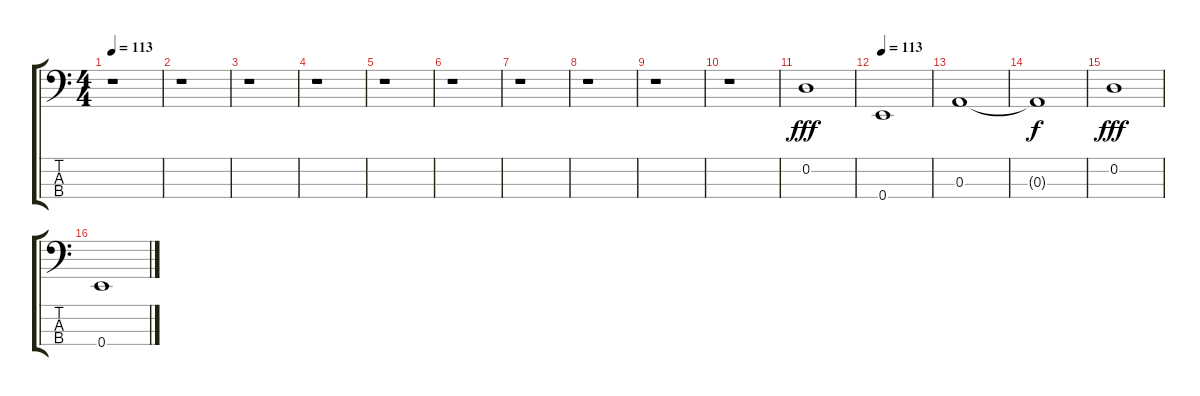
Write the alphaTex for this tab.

\track "" {instrument electricbassfinger}
\staff {score tabs}
\tuning (G2 D2 A1 E1) {hide}
\ts (4 4)
\tempo 113
\clef f4
\ks c
r.1{dy fff instrument electricbassfinger} |
r.1 |
r.1 |
r.1 |
r.1 |
r.1 |
r.1 |
r.1 |
r.1 |
r.1 |
0.2.1 |
\tempo 113
0.4.1 |
0.3.1 |
0.3{t}.1{dy f} |
0.2.1{dy fff} |
0.4.1
